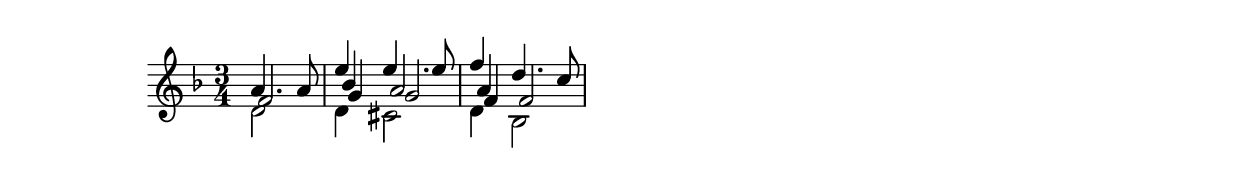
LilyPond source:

%% Do not edit this file; it is automatically
%% generated from LSR http://lsr.dsi.unimi.it
%% This file is in the public domain.
\version "2.13.10"

\header {
  lsrtags = "simultaneous-notes"

%% Translation of GIT committish: 5cab62e8738ff02eead438042743116391f306f5
 doctitlees = "Voces adicionales para evitar colisiones"
 texidoces = "
En ciertos casos de polifonía compleja, se necesitan voces adicionales
para evitar colisiones entre las notas.  Si se necesitan más de cuatro
voces paralelas, las voces adicionales se añaden definiendo una
variable que utiliza la función de Scheme @code{context-spec-music}.

"

%% Translation of GIT committish: d96023d8792c8af202c7cb8508010c0d3648899d
  texidocde = "
Ein einigen Fällen von sehr komplexer polyphoner Musik sind zusätzliche
Stimmen notwendig, um Zusammestöße zwischen den Noten zu vermeiden.
Wenn mehr als vier parallele Stimmen benötigt werden, können zusätzliche
Stimmen definiert werden, indem eine Variable mit der Funktion
@code{context-spec-music} definiert wird.

"
  doctitlede = "Zusätzliche Stimmen um Zusammenstöße zu vermeiden"
%% Translation of GIT committish: c39256c433c9e0d80429fb768cde5834541524f8
  texidocfr = "
Dans certains cas de musique polyphonie complexe, une voix
supplémentaire peut permettre d'éviter les risques de collision.
Lorsque quatre voix parallèles ne suffisent pas, la fonction Scheme
@code{context-spec-music} permet d'ajouter des d'autres voix.

"
  doctitlefr = "Ajout de voix pour éviter les collisions"


  texidoc = "
In some instances of complex polyphonic music, additional voices are
necessary to prevent collisions between notes.  If more than four
parallel voices are needed, additional voices can be added by defining
a variable using the Scheme function @code{context-spec-music}.

"
  doctitle = "Additional voices to avoid collisions"
} % begin verbatim

voiceFive = #(context-spec-music (make-voice-props-set 4) 'Voice)

\relative c'' {
  \time 3/4
  \key d \minor
  \partial 2
  <<
    {
      \voiceOne
      a4. a8
      e'4 e4. e8
      f4 d4. c8
    }
    \\
    {
      \voiceThree
      f,2
      bes4 a2
      a4 s2
    }
    \\
    {
      \voiceFive
      s2
      g4 g2
      f4 f2
    }
    \\
    \bar "||"{
      \voiceTwo
      d2
      d4 cis2
      d4 bes2
    }
  >>
}

